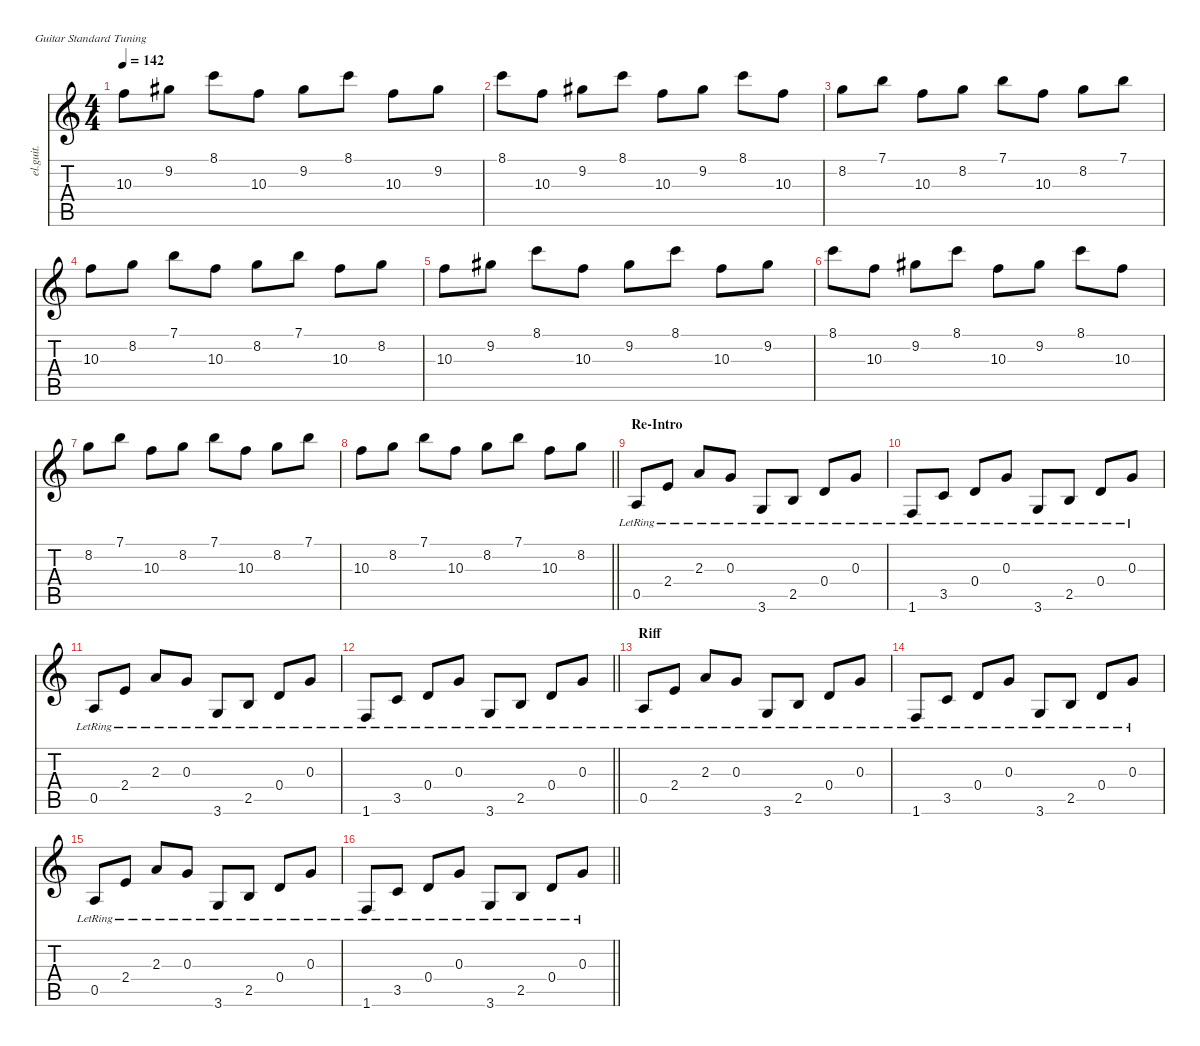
\defaultSystemsLayout 4
\hideDynamics
\bracketExtendMode nobrackets
\otherSystemsTrackNameOrientation horizontal
\track ("Guitar 1" "el.guit.") {defaultSystemsLayout 8 instrument electricguitarclean}
\staff {score tabs}
\tuning (E4 B3 G3 D3 A2 E2)
\ts (4 4)
\tempo 142
\clef g2
\ks c
10.3.8{dy mf beam Down} 9.2{acc #}.8{beam Down} 8.1.8{beam Down} 10.3.8{beam Down} 9.2{acc #}.8{beam Down} 8.1.8{beam Down} 10.3.8{beam Down} 9.2{acc #}.8{beam Down} |
8.1.8{beam Down} 10.3.8{beam Down} 9.2{acc #}.8{beam Down} 8.1.8{beam Down} 10.3.8{beam Down} 9.2{acc #}.8{beam Down} 8.1.8{beam Down} 10.3.8{beam Down} |
8.2.8{beam Down} 7.1.8{beam Down} 10.3.8{beam Down} 8.2.8{beam Down} 7.1.8{beam Down} 10.3.8{beam Down} 8.2.8{beam Down} 7.1.8{beam Down} |
10.3.8{beam Down} 8.2.8{beam Down} 7.1.8{beam Down} 10.3.8{beam Down} 8.2.8{beam Down} 7.1.8{beam Down} 10.3.8{beam Down} 8.2.8{beam Down} |
10.3.8{beam Down} 9.2{acc #}.8{beam Down} 8.1.8{beam Down} 10.3.8{beam Down} 9.2{acc #}.8{beam Down} 8.1.8{beam Down} 10.3.8{beam Down} 9.2{acc #}.8{beam Down} |
8.1.8{beam Down} 10.3.8{beam Down} 9.2{acc #}.8{beam Down} 8.1.8{beam Down} 10.3.8{beam Down} 9.2{acc #}.8{beam Down} 8.1.8{beam Down} 10.3.8{beam Down} |
8.2.8{beam Down} 7.1.8{beam Down} 10.3.8{beam Down} 8.2.8{beam Down} 7.1.8{beam Down} 10.3.8{beam Down} 8.2.8{beam Down} 7.1.8{beam Down} |
\barLineRight lightlight
10.3.8{beam Down} 8.2.8{beam Down} 7.1.8{beam Down} 10.3.8{beam Down} 8.2.8{beam Down} 7.1.8{beam Down} 10.3.8{beam Down} 8.2.8{beam Down} |
\section ("" "Re-Intro")
0.5{lr}.8{dy f beam Up} 2.4{lr}.8{beam Up} 2.3{lr}.8{beam Up} 0.3{lr}.8{beam Up} 3.6{lr}.8{beam Up} 2.5{lr}.8{beam Up} 0.4{lr}.8{beam Up} 0.3{lr}.8{beam Up} |
1.6{lr}.8{beam Up} 3.5{lr}.8{beam Up} 0.4{lr}.8{beam Up} 0.3{lr}.8{beam Up} 3.6{lr}.8{beam Up} 2.5{lr}.8{beam Up} 0.4{lr}.8{beam Up} 0.3{lr}.8{beam Up} |
0.5{lr}.8{beam Up} 2.4{lr}.8{beam Up} 2.3{lr}.8{beam Up} 0.3{lr}.8{beam Up} 3.6{lr}.8{beam Up} 2.5{lr}.8{beam Up} 0.4{lr}.8{beam Up} 0.3{lr}.8{beam Up} |
\barLineRight lightlight
1.6{lr}.8{beam Up} 3.5{lr}.8{beam Up} 0.4{lr}.8{beam Up} 0.3{lr}.8{beam Up} 3.6{lr}.8{beam Up} 2.5{lr}.8{beam Up} 0.4{lr}.8{beam Up} 0.3{lr}.8{beam Up} |
\section ("" "Riff")
0.5{lr}.8{beam Up} 2.4{lr}.8{beam Up} 2.3{lr}.8{beam Up} 0.3{lr}.8{beam Up} 3.6{lr}.8{beam Up} 2.5{lr}.8{beam Up} 0.4{lr}.8{beam Up} 0.3{lr}.8{beam Up} |
1.6{lr}.8{beam Up} 3.5{lr}.8{beam Up} 0.4{lr}.8{beam Up} 0.3{lr}.8{beam Up} 3.6{lr}.8{beam Up} 2.5{lr}.8{beam Up} 0.4{lr}.8{beam Up} 0.3{lr}.8{beam Up} |
0.5{lr}.8{beam Up} 2.4{lr}.8{beam Up} 2.3{lr}.8{beam Up} 0.3{lr}.8{beam Up} 3.6{lr}.8{beam Up} 2.5{lr}.8{beam Up} 0.4{lr}.8{beam Up} 0.3{lr}.8{beam Up} |
\barLineRight lightlight
1.6{lr}.8{beam Up} 3.5{lr}.8{beam Up} 0.4{lr}.8{beam Up} 0.3{lr}.8{beam Up} 3.6{lr}.8{beam Up} 2.5{lr}.8{beam Up} 0.4{lr}.8{beam Up} 0.3{lr}.8{beam Up}
